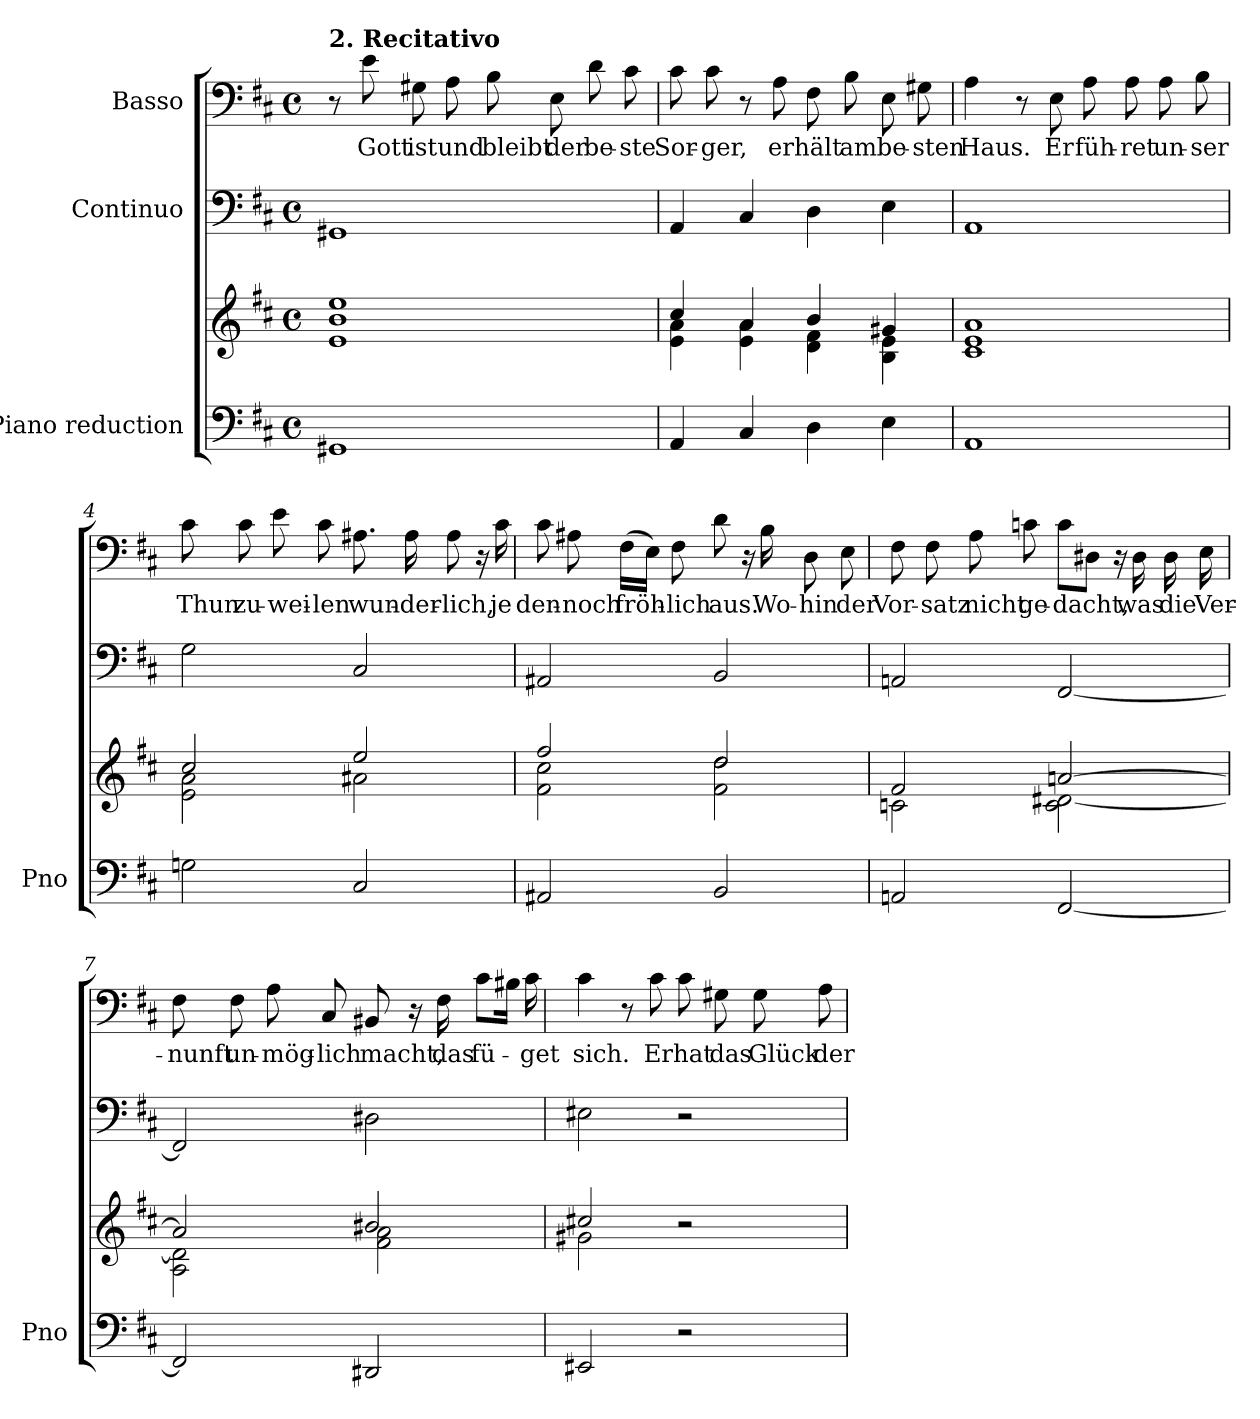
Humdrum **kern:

**kern	**kern	**kern	**kern	**text
*part3	*part3	*part2	*part1	*part1
*staff4	*staff3	*staff2	*staff1	*staff1
*I"Piano reduction	*	*I"Continuo	*I"Basso	*
*I'Pno	*	*	*	*
*stria5	*stria5	*	*	*
*clefF4	*clefG2	*clefF4	*clefF4	*
*k[f#c#]	*k[f#c#]	*k[f#c#]	*k[f#c#]	*
*M4/4	*M4/4	*M4/4	*M4/4	*
*met(c)	*met(c)	*met(c)	*met(c)	*
=1	=1	=1	=1	=1
!	!	!	!LO:TX:a:B:t=2. Recitativo	!
1GG#X	1e 1b 1ee	1GG#X	8r	.
!	!	!	!	!LO:LY:b
.	.	.	8e\	Gott
!	!	!	!	!LO:LY:b
.	.	.	8G#X\	ist
!	!	!	!	!LO:LY:b
.	.	.	8A\	und
!	!	!	!	!LO:LY:b
.	.	.	8B\	bleibt
!	!	!	!	!LO:LY:b
.	.	.	8E\	der
!	!	!	!	!LO:LY:b
.	.	.	8d\	be-
!	!	!	!	!LO:LY:b
.	.	.	8c#\	-ste
=2	=2	=2	=2	=2
*	*^	*	*	*
!	!	!	!	!	!LO:LY:b
4AA/	4cc#/	4e\ 4a\	4AA/	8c#\	Sor-
!	!	!	!	!	!LO:LY:b
.	.	.	.	8c#\	-ger,
4C#/	4a/	4e\ 4a\	4C#/	8r	.
!	!	!	!	!	!LO:LY:b
.	.	.	.	8A\	er
!	!	!	!	!	!LO:LY:b
4D\	4b/	4d\ 4f#\	4D\	8F#\	hält
!	!	!	!	!	!LO:LY:b
.	.	.	.	8B\	am
!	!	!	!	!	!LO:LY:b
4E\	4g#X/	4B\ 4e\	4E\	8E\	be-
!	!	!	!	!	!LO:LY:b
.	.	.	.	8G#X\	-sten
=3	=3	=3	=3	=3	=3
!	!	!	!	!	!LO:LY:b
1AA	1a	1c# 1e	1AA	4A\	Haus.
.	.	.	.	8r	.
!	!	!	!	!	!LO:LY:b
.	.	.	.	8E\	Er
!	!	!	!	!	!LO:LY:b
.	.	.	.	8A\	füh-
!	!	!	!	!	!LO:LY:b
.	.	.	.	8A\	-ret
!	!	!	!	!	!LO:LY:b
.	.	.	.	8A\	un-
!	!	!	!	!	!LO:LY:b
.	.	.	.	8B\	-ser
=4	=4	=4	=4	=4	=4
!	!	!	!	!	!LO:LY:b
2Gn\	2cc#/	2e\ 2a\	2G\	8c#\	Thun
!	!	!	!	!	!LO:LY:b
.	.	.	.	8c#\	zu-
!	!	!	!	!	!LO:LY:b
.	.	.	.	8e\	-wei-
!	!	!	!	!	!LO:LY:b
.	.	.	.	8c#\	-len
!	!	!	!	!	!LO:LY:b
2C#/	2ee/	2a#X\	2C#/	8.A#X\	wun-
!	!	!	!	!	!LO:LY:b
.	.	.	.	16A#\	-der-
!	!	!	!	!	!LO:LY:b
.	.	.	.	8A#\	-lich,
.	.	.	.	16r	.
!	!	!	!	!	!LO:LY:b
.	.	.	.	16c#\	je
!!LO:LB:g=z
=5	=5	=5	=5	=5	=5
!	!	!	!	!	!LO:LY:b
2AA#X/	2ff#/	2f#\ 2cc#\	2AA#X/	8c#\	den-
!	!	!	!	!	!LO:LY:b
.	.	.	.	8A#X\	-noch
!	!	!	!	!	!LO:LY:b
.	.	.	.	(16F#\LL	fröh-
.	.	.	.	16E\JJ)	.
!	!	!	!	!	!LO:LY:b
.	.	.	.	8F#\	-lich
!	!	!	!	!	!LO:LY:b
2BB/	2dd/	2f#\ 2dd\	2BB/	8d\	aus.
.	.	.	.	16r	.
!	!	!	!	!	!LO:LY:b
.	.	.	.	16B\	Wo-
!	!	!	!	!	!LO:LY:b
.	.	.	.	8D\	-hin
!	!	!	!	!	!LO:LY:b
.	.	.	.	8E\	der
=6	=6	=6	=6	=6	=6
!	!	!	!	!	!LO:LY:b
2AAn/	2f#/	2cn\	2AAn/	8F#\	Vor-
!	!	!	!	!	!LO:LY:b
.	.	.	.	8F#\	-satz
!	!	!	!	!	!LO:LY:b
.	.	.	.	8A\	nicht
!	!	!	!	!	!LO:LY:b
.	.	.	.	8cn\	ge-
!	!	!	!	!	!LO:LY:b
[2FF#/	[2an/	2c\ [2d#X\	[2FF#/	8c\L	-dacht,
.	.	.	.	8D#X\J	.
.	.	.	.	16r	.
!	!	!	!	!	!LO:LY:b
.	.	.	.	16D#\	was
!	!	!	!	!	!LO:LY:b
.	.	.	.	16D#\	die
!	!	!	!	!	!LO:LY:b
.	.	.	.	16E\	Ver-
=7	=7	=7	=7	=7	=7
!	!	!	!	!	!LO:LY:b
2FF#/]	2a/]	2A\ 2d#\]	2FF#/]	8F#\	-nunft
!	!	!	!	!	!LO:LY:b
.	.	.	.	8F#\	un-
!	!	!	!	!	!LO:LY:b
.	.	.	.	8A\	-mög-
!	!	!	!	!	!LO:LY:b
.	.	.	.	8C#/	-lich
!	!	!	!	!	!LO:LY:b
2DD#X/	2b#X/	2f#\ 2a\	2D#X\	8BB#X/	macht,
.	.	.	.	16r	.
!	!	!	!	!	!LO:LY:b
.	.	.	.	16F#\	das
!	!	!	!	!	!LO:LY:b
.	.	.	.	8c#\L	fü-
.	.	.	.	16B#X\Jk	.
!	!	!	!	!	!LO:LY:b
.	.	.	.	16c#\	-get
=8	=8	=8	=8	=8	=8
!	!	!	!	!	!LO:LY:b
2EE#X/	2cc#X/	2g#X\	2E#X\	4c#\	sich.
.	.	.	.	8r	.
!	!	!	!	!	!LO:LY:b
.	.	.	.	8c#\	Er
!	!	!	!	!	!LO:LY:b
2r	2r	2ryy	2r	8c#\	hat
!	!	!	!	!	!LO:LY:b
.	.	.	.	8G#X\	das
!	!	!	!	!	!LO:LY:b
.	.	.	.	8G#\	Glück
!	!	!	!	!	!LO:LY:b
.	.	.	.	8A\	der
*	*v	*v	*	*	*
=	=	=	=	=
*-	*-	*-	*-	*-
